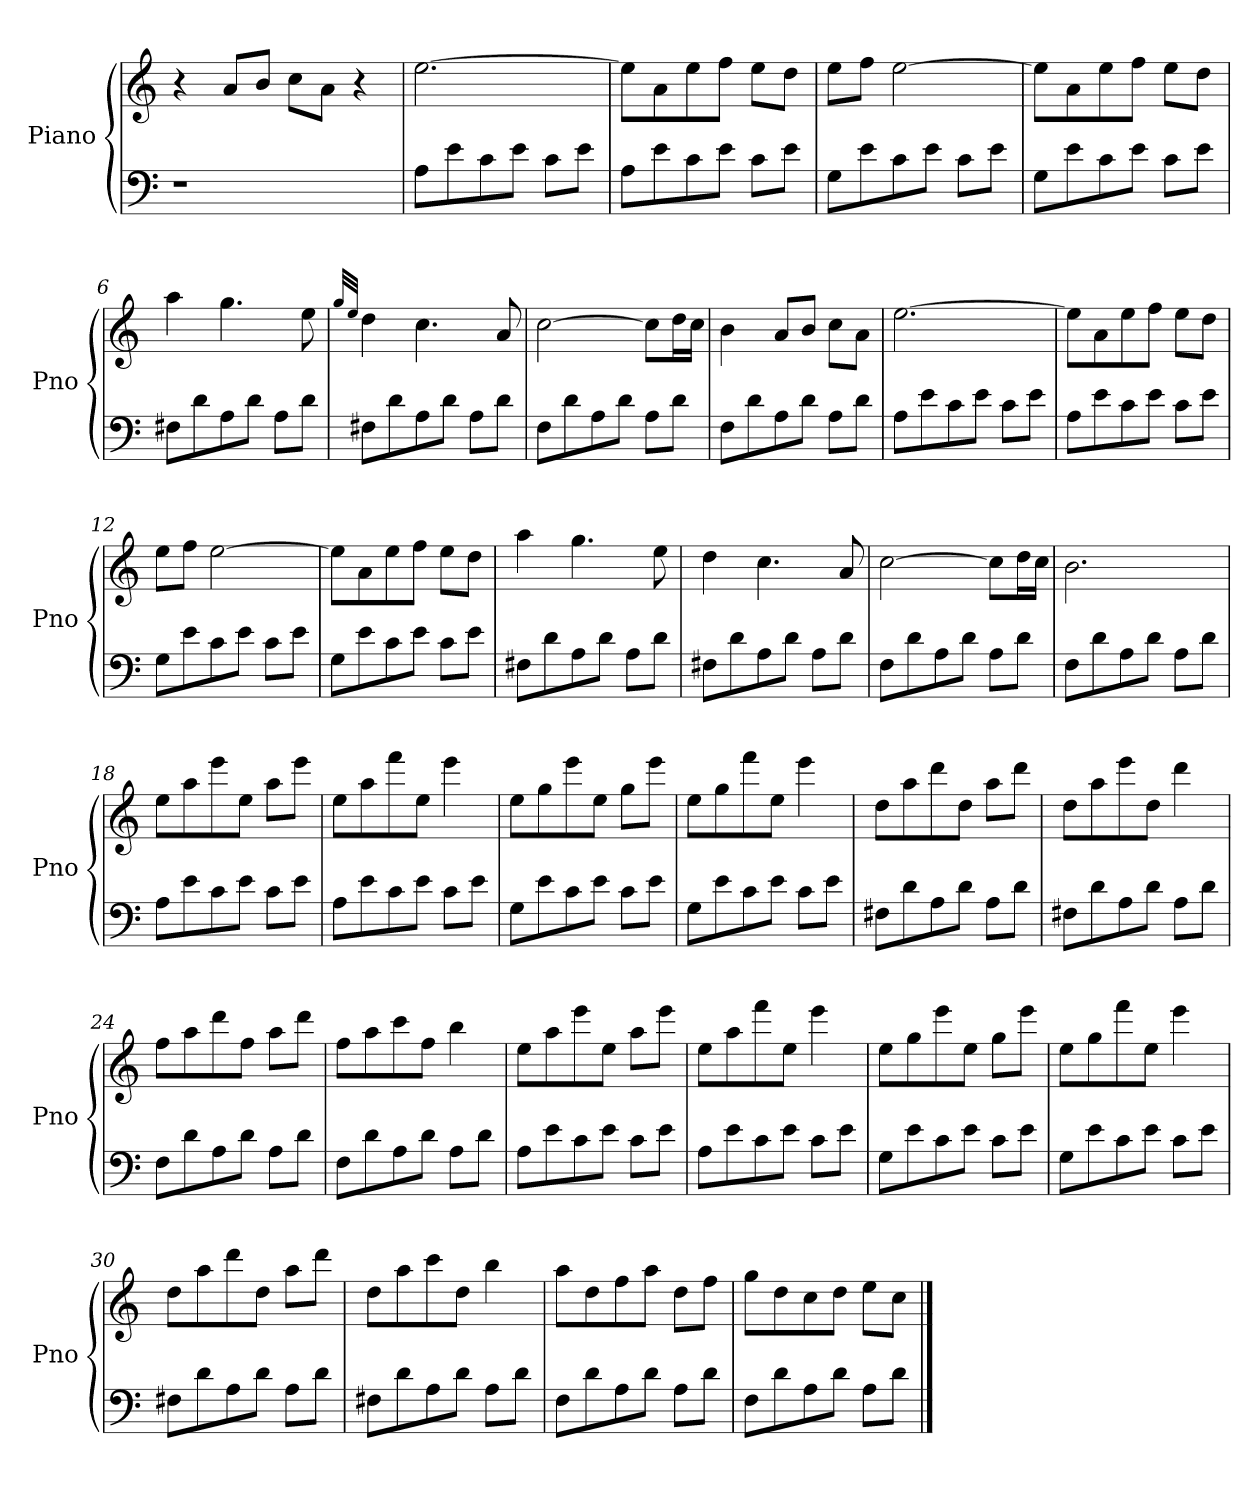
**kern	**kern
*part1	*part1
*staff2	*staff1
*I"Piano	*
*I'Pno	*
*clefF4	*clefG2
*k[]	*k[]
=1	=1
1r	4r
.	8a/L
.	8b/J
.	8cc\L
.	8a\J
.	4r
=2	=2
8A\L	[2.ee\
8e\	.
8c\	.
8e\J	.
8c\L	.
8e\J	.
=3	=3
8A\L	8ee\L]
8e\	8a\
8c\	8ee\
8e\J	8ff\J
8c\L	8ee\L
8e\J	8dd\J
=4	=4
8G\L	8ee\L
8e\	8ff\J
8c\	[2ee\
8e\J	.
8c\L	.
8e\J	.
=5	=5
8G\L	8ee\L]
8e\	8a\
8c\	8ee\
8e\J	8ff\J
8c\L	8ee\L
8e\J	8dd\J
!!LO:LB:g=z
=6	=6
8F#i\L	4aa\
8d\	.
8A\	4.gg\
8d\J	.
8A\L	.
8d\J	8ee\
=7	=7
.	32qgg/LLL
.	32qee/JJJ
8F#i\L	4dd\
8d\	.
8A\	4.cc\
8d\J	.
8A\L	.
8d\J	8a/
=8	=8
8F\L	[2cc\
8d\	.
8A\	.
8d\J	.
8A\L	8cc\L]
8d\J	16dd\L
.	16cc\JJ
=9	=9
8F\L	4b\
8d\	.
8A\	8a/L
8d\J	8b/J
8A\L	8cc\L
8d\J	8a\J
=10	=10
8A\L	[2.ee\
8e\	.
8c\	.
8e\J	.
8c\L	.
8e\J	.
!!LO:LB:g=z
=11	=11
8A\L	8ee\L]
8e\	8a\
8c\	8ee\
8e\J	8ff\J
8c\L	8ee\L
8e\J	8dd\J
=12	=12
8G\L	8ee\L
8e\	8ff\J
8c\	[2ee\
8e\J	.
8c\L	.
8e\J	.
=13	=13
8G\L	8ee\L]
8e\	8a\
8c\	8ee\
8e\J	8ff\J
8c\L	8ee\L
8e\J	8dd\J
=14	=14
8F#i\L	4aa\
8d\	.
8A\	4.gg\
8d\J	.
8A\L	.
8d\J	8ee\
=15	=15
8F#i\L	4dd\
8d\	.
8A\	4.cc\
8d\J	.
8A\L	.
8d\J	8a/
!!LO:LB:g=z
=16	=16
8F\L	[2cc\
8d\	.
8A\	.
8d\J	.
8A\L	8cc\L]
8d\J	16dd\L
.	16cc\JJ
=17	=17
8F\L	2.b\
8d\	.
8A\	.
8d\J	.
8A\L	.
8d\J	.
=18	=18
8A\L	8ee\L
8e\	8aa\
8c\	8eee\
8e\J	8ee\J
8c\L	8aa\L
8e\J	8eee\J
=19	=19
8A\L	8ee\L
8e\	8aa\
8c\	8fff\
8e\J	8ee\J
8c\L	4eee\
8e\J	.
=20	=20
8G\L	8ee\L
8e\	8gg\
8c\	8eee\
8e\J	8ee\J
8c\L	8gg\L
8e\J	8eee\J
!!LO:LB:g=z
=21	=21
8G\L	8ee\L
8e\	8gg\
8c\	8fff\
8e\J	8ee\J
8c\L	4eee\
8e\J	.
=22	=22
8F#i\L	8dd\L
8d\	8aa\
8A\	8ddd\
8d\J	8dd\J
8A\L	8aa\L
8d\J	8ddd\J
=23	=23
8F#i\L	8dd\L
8d\	8aa\
8A\	8eee\
8d\J	8dd\J
8A\L	4ddd\
8d\J	.
=24	=24
8F\L	8ff\L
8d\	8aa\
8A\	8ddd\
8d\J	8ff\J
8A\L	8aa\L
8d\J	8ddd\J
=25	=25
8F\L	8ff\L
8d\	8aa\
8A\	8ccc\
8d\J	8ff\J
8A\L	4bb\
8d\J	.
!!LO:LB:g=z
=26	=26
8A\L	8ee\L
8e\	8aa\
8c\	8eee\
8e\J	8ee\J
8c\L	8aa\L
8e\J	8eee\J
=27	=27
8A\L	8ee\L
8e\	8aa\
8c\	8fff\
8e\J	8ee\J
8c\L	4eee\
8e\J	.
=28	=28
8G\L	8ee\L
8e\	8gg\
8c\	8eee\
8e\J	8ee\J
8c\L	8gg\L
8e\J	8eee\J
=29	=29
8G\L	8ee\L
8e\	8gg\
8c\	8fff\
8e\J	8ee\J
8c\L	4eee\
8e\J	.
=30	=30
8F#i\L	8dd\L
8d\	8aa\
8A\	8ddd\
8d\J	8dd\J
8A\L	8aa\L
8d\J	8ddd\J
!!LO:PB:g=z
=31	=31
8F#i\L	8dd\L
8d\	8aa\
8A\	8ccc\
8d\J	8dd\J
8A\L	4bb\
8d\J	.
=32	=32
8F\L	8aa\L
8d\	8dd\
8A\	8ff\
8d\J	8aa\J
8A\L	8dd\L
8d\J	8ff\J
=33	=33
8F\L	8gg\L
8d\	8dd\
8A\	8cc\
8d\J	8dd\J
8A\L	8ee\L
8d\J	8cc\J
==	==
*-	*-
